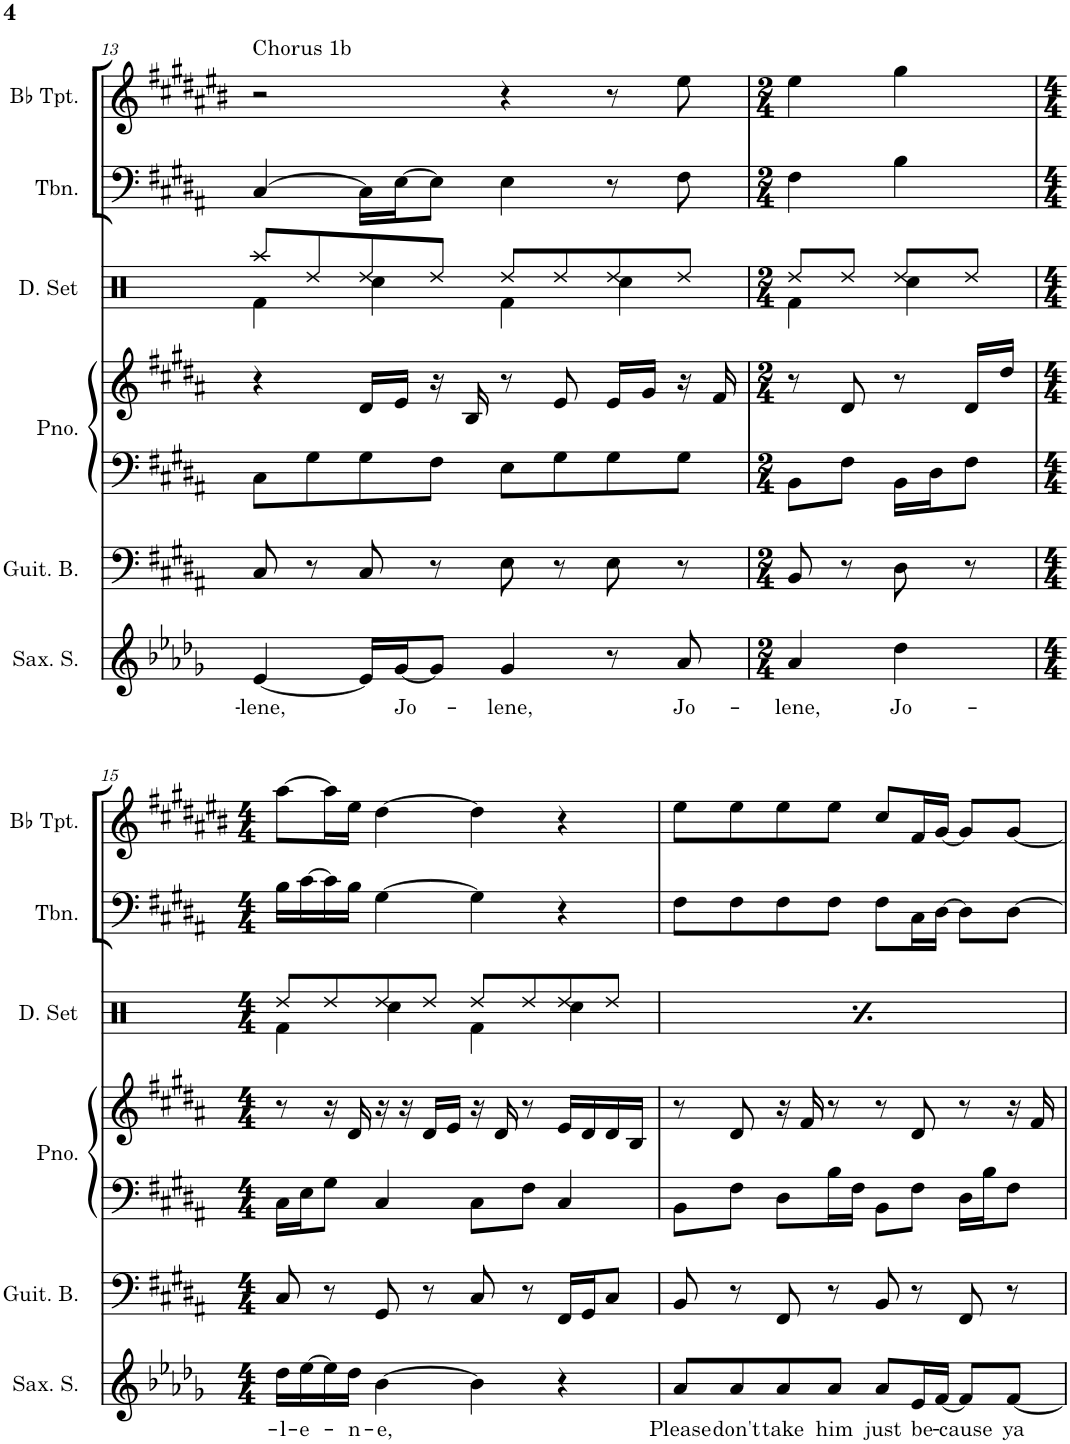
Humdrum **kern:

**kern	**text	**kern	**kern	**kern	**kern	**kern	**kern
*part6	*part6	*part5	*part4	*part4	*part3	*part2	*part1
*staff7	*staff7	*staff6	*staff5	*staff4	*staff3	*staff2	*staff1
*I"Saxophone Soprano	*	*I"Guitare Basse	*I"Piano	*	*I"Drumset	*I"Trombone	*I"Bb Trumpet
*I'Sax. S.	*	*I'Guit. B.	*I'Pno.	*	*I'D. Set	*I'Tbn.	*I'Bb Tpt.
!!LO:PB:g=z
*clefG2	*	*clefF4	*clefF4	*clefG2	*clefX	*clefF4	*clefG2
*Trd1c2	*	*Trd7c12	*	*	*	*	*Trd1c2
*k[b-e-a-d-g-]	*	*k[f#c#g#d#a#]	*k[f#c#g#d#a#]	*k[f#c#g#d#a#]	*k[]	*k[f#c#g#d#a#]	*k[f#c#g#d#a#e#b#]
*M4/4	*	*M4/4	*M4/4	*M4/4	*M4/4	*M4/4	*M4/4
=13	=13	=13	=13	=13	=13	=13	=13
!	!	!	!	!	!	!	!LO:TX:a:t=Chorus 1b
!	!LO:LY:b	!	!	!	!	!	!
*	*	*	*	*	*^	*	*
[4e-/	-lene,	8C#/	8C#\L	4r	8Raa/L	4Rf\	[4C#/	2r
.	.	8r	8G#\	.	8Rdd/	.	.	.
16e-/LL]	.	8C#/	8G#\	16d#/LL	8Rdd/	4Rcc\	16C#\LL]	.
!	!LO:LY:b	!	!	!	!	!	!	!
[16g-/J	Jo-	.	.	16e/JJ	.	.	[16E\J	.
8g-/J]	.	8r	8F#\J	16r	8Rdd/J	.	8E\J]	.
.	.	.	.	16B/	.	.	.	.
!	!LO:LY:b	!	!	!	!	!	!	!
4g-/	-lene,	8E\	8E\L	8r	8Rdd/L	4Rf\	4E\	4r
.	.	8r	8G#\	8e/	8Rdd/	.	.	.
8r	.	8E\	8G#\	16e/LL	8Rdd/	4Rcc\	8r	8r
.	.	.	.	16g#/JJ	.	.	.	.
!	!LO:LY:b	!	!	!	!	!	!	!
8a-/	Jo-	8r	8G#\J	16r	8Rdd/J	.	8F#\	8ee#\
.	.	.	.	16f#/	.	.	.	.
=14	=14	=14	=14	=14	=14	=14	=14	=14
*M2/4	*	*M2/4	*M2/4	*M2/4	*M2/4	*	*M2/4	*M2/4
!	!LO:LY:b	!	!	!	!	!	!	!
4a-/	-lene,	8BB/	8BB\L	8r	8Rdd/L	4Rf\	4F#\	4ee#\
.	.	8r	8F#\J	8d#/	8Rdd/J	.	.	.
!	!LO:LY:b	!	!	!	!	!	!	!
4dd-\	Jo-	8D#\	16BB\LL	8r	8Rdd/L	4Rcc\	4B\	4gg#\
.	.	.	16D#\J	.	.	.	.	.
.	.	8r	8F#\J	16d#/LL	8Rdd/J	.	.	.
.	.	.	.	16dd#/JJ	.	.	.	.
!!LO:LB:g=z
=15	=15	=15	=15	=15	=15	=15	=15	=15
*M4/4	*	*M4/4	*M4/4	*M4/4	*M4/4	*	*M4/4	*M4/4
!	!LO:LY:b	!	!	!	!	!	!	!
16dd-\LL	-l-	8C#/	16C#\LL	8r	8Rdd/L	4Rf\	16B\LL	[8aa#\L
!	!LO:LY:b	!	!	!	!	!	!	!
[16ee-\	-e-	.	16E\J	.	.	.	[16c#\	.
16ee-\]	.	8r	8G#\J	16r	8Rdd/	.	16c#\]	16aa#\L]
!	!LO:LY:b	!	!	!	!	!	!	!
16dd-\JJ	-n-	.	.	16d#/	.	.	16B\JJ	16ee#\JJ
!	!LO:LY:b	!	!	!	!	!	!	!
[4b-\	-e,	8GG#/	4C#/	16r	8Rdd/	4Rcc\	[4G#\	[4dd#\
.	.	.	.	16r	.	.	.	.
.	.	8r	.	16d#/LL	8Rdd/J	.	.	.
.	.	.	.	16e/JJ	.	.	.	.
4b-\]	.	8C#/	8C#\L	16r	8Rdd/L	4Rf\	4G#\]	4dd#\]
.	.	.	.	16d#/	.	.	.	.
.	.	8r	8F#\J	8r	8Rdd/	.	.	.
4r	.	16FF#/LL	4C#/	16e/LL	8Rdd/	4Rcc\	4r	4r
.	.	16GG#/J	.	16d#/	.	.	.	.
.	.	8C#/J	.	16d#/	8Rdd/J	.	.	.
.	.	.	.	16B/JJ	.	.	.	.
=16	=16	=16	=16	=16	=16	=16	=16	=16
!	!LO:LY:b	!	!	!	!	!	!	!
8a-/L	Please	8BB/	8BB\L	8r	8Rdd/L	4Rf\	8F#\L	8ee#\L
!	!LO:LY:b	!	!	!	!	!	!	!
8a-/	don't	8r	8F#\J	8d#/	8Rdd/	.	8F#\	8ee#\
!	!LO:LY:b	!	!	!	!	!	!	!
8a-/	take	8FF#/	8D#\L	16r	8Rdd/	4Rcc\	8F#\	8ee#\
.	.	.	.	16f#/	.	.	.	.
!	!LO:LY:b	!	!	!	!	!	!	!
8a-/J	him	8r	16B\L	8r	8Rdd/J	.	8F#\J	8ee#\J
.	.	.	16F#\JJ	.	.	.	.	.
!	!LO:LY:b	!	!	!	!	!	!	!
8a-/L	just	8BB/	8BB\L	8r	8Rdd/L	4Rf\	8F#\L	8cc#/L
!	!LO:LY:b	!	!	!	!	!	!	!
16e-/L	be-	8r	8F#\J	8d#/	8Rdd/	.	16C#\L	16f#/L
[16f/JJ	.	.	.	.	.	.	[16D#\JJ	[16g#/JJ
!	!LO:LY:b	!	!	!	!	!	!	!
8f/L]	cause	8FF#/	16D#\LL	8r	8Rdd/	4Rcc\	8D#\L]	8g#/L]
.	.	.	16B\J	.	.	.	.	.
!	!LO:LY:b	!	!	!	!	!	!	!
[8f/J	ya	8r	8F#\J	16r	8Rdd/J	.	[8D#\J	[8g#/J
.	.	.	.	16f#/	.	.	.	.
*	*	*	*	*	*v	*v	*	*
=	=	=	=	=	=	=	=
*-	*-	*-	*-	*-	*-	*-	*-
